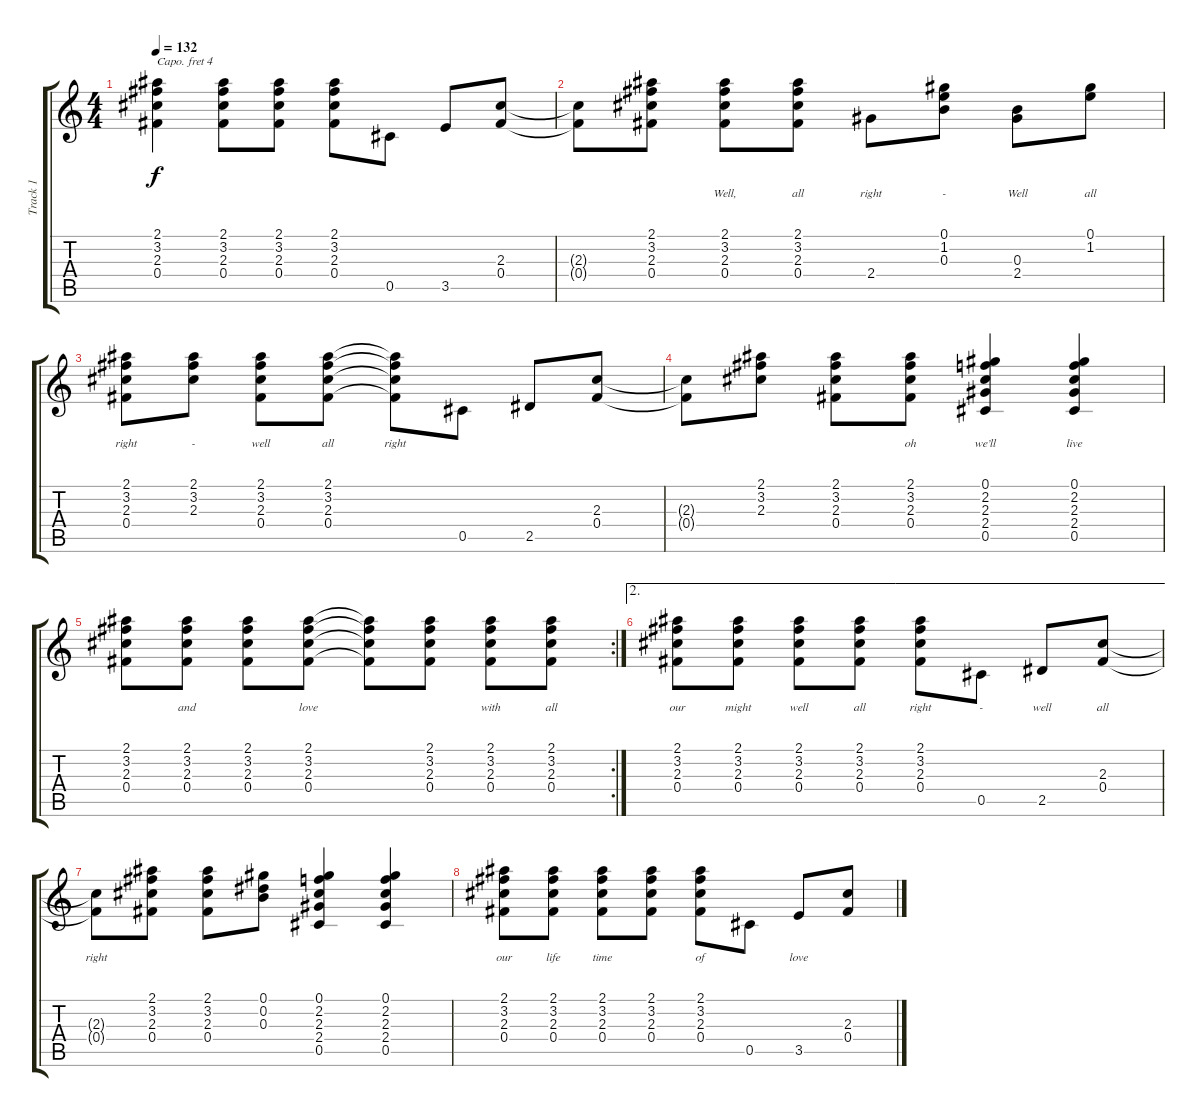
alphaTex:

\track ("Track 1" "Track 1") {instrument acousticguitarnylon}
\staff {score tabs}
\capo 4
\tuning (E4 B3 G3 D3 A2 E2) {hide}
\ts (4 4)
\tempo 132
\clef g2
\ks c
(2.1 3.2 2.3 0.4).4{lyrics (0 "") lyrics (1 "") lyrics (2 "") lyrics (3 "") lyrics (4 "") dy f} (2.1 3.2 2.3 0.4).8{lyrics (0 "") lyrics (1 "") lyrics (2 "") lyrics (3 "") lyrics (4 "")} (2.1 3.2 2.3 0.4).8{lyrics (0 "") lyrics (1 "") lyrics (2 "") lyrics (3 "") lyrics (4 "")} (2.1 3.2 2.3 0.4).8{lyrics (0 "") lyrics (1 "") lyrics (2 "") lyrics (3 "") lyrics (4 "")} 0.5.8{lyrics (0 "") lyrics (1 "") lyrics (2 "") lyrics (3 "") lyrics (4 "")} 3.5.8{lyrics (0 "") lyrics (1 "") lyrics (2 "") lyrics (3 "") lyrics (4 "")} (2.3 0.4).8{lyrics (0 "") lyrics (1 "") lyrics (2 "") lyrics (3 "") lyrics (4 "")} |
(2.3{t} 0.4{t}).8{lyrics (0 "") lyrics (1 "") lyrics (2 "") lyrics (3 "") lyrics (4 "")} (2.1 3.2 2.3 0.4).8{lyrics (0 "") lyrics (1 "") lyrics (2 "") lyrics (3 "") lyrics (4 "")} (2.1 3.2 2.3 0.4).8{lyrics (0 "Well,") lyrics (1 "") lyrics (2 "") lyrics (3 "") lyrics (4 "")} (2.1 3.2 2.3 0.4).8{lyrics (0 "all") lyrics (1 "") lyrics (2 "") lyrics (3 "") lyrics (4 "")} 2.4.8{lyrics (0 "right") lyrics (1 "") lyrics (2 "") lyrics (3 "") lyrics (4 "")} (0.1 1.2 0.3).8{lyrics (0 "-") lyrics (1 "") lyrics (2 "") lyrics (3 "") lyrics (4 "")} (0.3 2.4).8{lyrics (0 "Well") lyrics (1 "") lyrics (2 "") lyrics (3 "") lyrics (4 "")} (0.1 1.2).8{lyrics (0 "all") lyrics (1 "") lyrics (2 "") lyrics (3 "") lyrics (4 "")} |
(2.1 3.2 2.3 0.4).8{lyrics (0 "right") lyrics (1 "") lyrics (2 "") lyrics (3 "") lyrics (4 "")} (2.1 3.2 2.3).8{lyrics (0 "-") lyrics (1 "") lyrics (2 "") lyrics (3 "") lyrics (4 "")} (2.1 3.2 2.3 0.4).8{lyrics (0 "well") lyrics (1 "") lyrics (2 "") lyrics (3 "") lyrics (4 "")} (2.1 3.2 2.3 0.4).8{lyrics (0 "all") lyrics (1 "") lyrics (2 "") lyrics (3 "") lyrics (4 "")} (2.1{t} 3.2{t} 2.3{t} 0.4{t}).8{lyrics (0 "right") lyrics (1 "") lyrics (2 "") lyrics (3 "") lyrics (4 "")} 0.5.8{lyrics (0 "") lyrics (1 "") lyrics (2 "") lyrics (3 "") lyrics (4 "")} 2.5.8{lyrics (0 "") lyrics (1 "") lyrics (2 "") lyrics (3 "") lyrics (4 "")} (2.3 0.4).8{lyrics (0 "") lyrics (1 "") lyrics (2 "") lyrics (3 "") lyrics (4 "")} |
(2.3{t} 0.4{t}).8{lyrics (0 "") lyrics (1 "") lyrics (2 "") lyrics (3 "") lyrics (4 "")} (2.1 3.2 2.3).8{lyrics (0 "") lyrics (1 "") lyrics (2 "") lyrics (3 "") lyrics (4 "")} (2.1 3.2 2.3 0.4).8{lyrics (0 "") lyrics (1 "") lyrics (2 "") lyrics (3 "") lyrics (4 "")} (2.1 3.2 2.3 0.4).8{lyrics (0 "oh") lyrics (1 "") lyrics (2 "") lyrics (3 "") lyrics (4 "")} (0.1 2.2 2.3 2.4 0.5).4{lyrics (0 "we’ll") lyrics (1 "") lyrics (2 "") lyrics (3 "") lyrics (4 "")} (0.1 2.2 2.3 2.4 0.5).4{lyrics (0 "live") lyrics (1 "") lyrics (2 "") lyrics (3 "") lyrics (4 "")} |
\rc 2
(2.1 3.2 2.3 0.4).8{lyrics (0 "") lyrics (1 "") lyrics (2 "") lyrics (3 "") lyrics (4 "")} (2.1 3.2 2.3 0.4).8{lyrics (0 "and") lyrics (1 "") lyrics (2 "") lyrics (3 "") lyrics (4 "")} (2.1 3.2 2.3 0.4).8{lyrics (0 "") lyrics (1 "") lyrics (2 "") lyrics (3 "") lyrics (4 "")} (2.1 3.2 2.3 0.4).8{lyrics (0 "love") lyrics (1 "") lyrics (2 "") lyrics (3 "") lyrics (4 "")} (2.1{t} 3.2{t} 2.3{t} 0.4{t}).8{lyrics (0 "") lyrics (1 "") lyrics (2 "") lyrics (3 "") lyrics (4 "")} (2.1 3.2 2.3 0.4).8{lyrics (0 "") lyrics (1 "") lyrics (2 "") lyrics (3 "") lyrics (4 "")} (2.1 3.2 2.3 0.4).8{lyrics (0 "with") lyrics (1 "") lyrics (2 "") lyrics (3 "") lyrics (4 "")} (2.1 3.2 2.3 0.4).8{lyrics (0 "all") lyrics (1 "") lyrics (2 "") lyrics (3 "") lyrics (4 "")} |
\ae 2
(2.1 3.2 2.3 0.4).8{lyrics (0 "our") lyrics (1 "") lyrics (2 "") lyrics (3 "") lyrics (4 "")} (2.1 3.2 2.3 0.4).8{lyrics (0 "might") lyrics (1 "") lyrics (2 "") lyrics (3 "") lyrics (4 "")} (2.1 3.2 2.3 0.4).8{lyrics (0 "well") lyrics (1 "") lyrics (2 "") lyrics (3 "") lyrics (4 "")} (2.1 3.2 2.3 0.4).8{lyrics (0 "all") lyrics (1 "") lyrics (2 "") lyrics (3 "") lyrics (4 "")} (2.1 3.2 2.3 0.4).8{lyrics (0 "right") lyrics (1 "") lyrics (2 "") lyrics (3 "") lyrics (4 "")} 0.5.8{lyrics (0 "-") lyrics (1 "") lyrics (2 "") lyrics (3 "") lyrics (4 "")} 2.5.8{lyrics (0 "well") lyrics (1 "") lyrics (2 "") lyrics (3 "") lyrics (4 "")} (2.3 0.4).8{lyrics (0 "all") lyrics (1 "") lyrics (2 "") lyrics (3 "") lyrics (4 "")} |
(2.3{t} 0.4{t}).8{lyrics (0 "right") lyrics (1 "") lyrics (2 "") lyrics (3 "") lyrics (4 "")} (2.1 3.2 2.3 0.4).8{lyrics (0 "") lyrics (1 "") lyrics (2 "") lyrics (3 "") lyrics (4 "")} (2.1 3.2 2.3 0.4).8{lyrics (0 "") lyrics (1 "") lyrics (2 "") lyrics (3 "") lyrics (4 "")} (0.1 0.2 0.3).8{lyrics (0 "") lyrics (1 "") lyrics (2 "") lyrics (3 "") lyrics (4 "")} (0.1 2.2 2.3 2.4 0.5).4{lyrics (0 "") lyrics (1 "") lyrics (2 "") lyrics (3 "") lyrics (4 "")} (0.1 2.2 2.3 2.4 0.5).4{lyrics (0 "") lyrics (1 "") lyrics (2 "") lyrics (3 "") lyrics (4 "")} |
(2.1 3.2 2.3 0.4).8{lyrics (0 "our") lyrics (1 "") lyrics (2 "") lyrics (3 "") lyrics (4 "")} (2.1 3.2 2.3 0.4).8{lyrics (0 "life") lyrics (1 "") lyrics (2 "") lyrics (3 "") lyrics (4 "")} (2.1 3.2 2.3 0.4).8{lyrics (0 "time") lyrics (1 "") lyrics (2 "") lyrics (3 "") lyrics (4 "")} (2.1 3.2 2.3 0.4).8{lyrics (0 "") lyrics (1 "") lyrics (2 "") lyrics (3 "") lyrics (4 "")} (2.1 3.2 2.3 0.4).8{lyrics (0 "of") lyrics (1 "") lyrics (2 "") lyrics (3 "") lyrics (4 "")} 0.5.8{lyrics (0 "") lyrics (1 "") lyrics (2 "") lyrics (3 "") lyrics (4 "")} 3.5.8{lyrics (0 "love") lyrics (1 "") lyrics (2 "") lyrics (3 "") lyrics (4 "")} (2.3 0.4).8{lyrics (0 "") lyrics (1 "") lyrics (2 "") lyrics (3 "") lyrics (4 "")}
